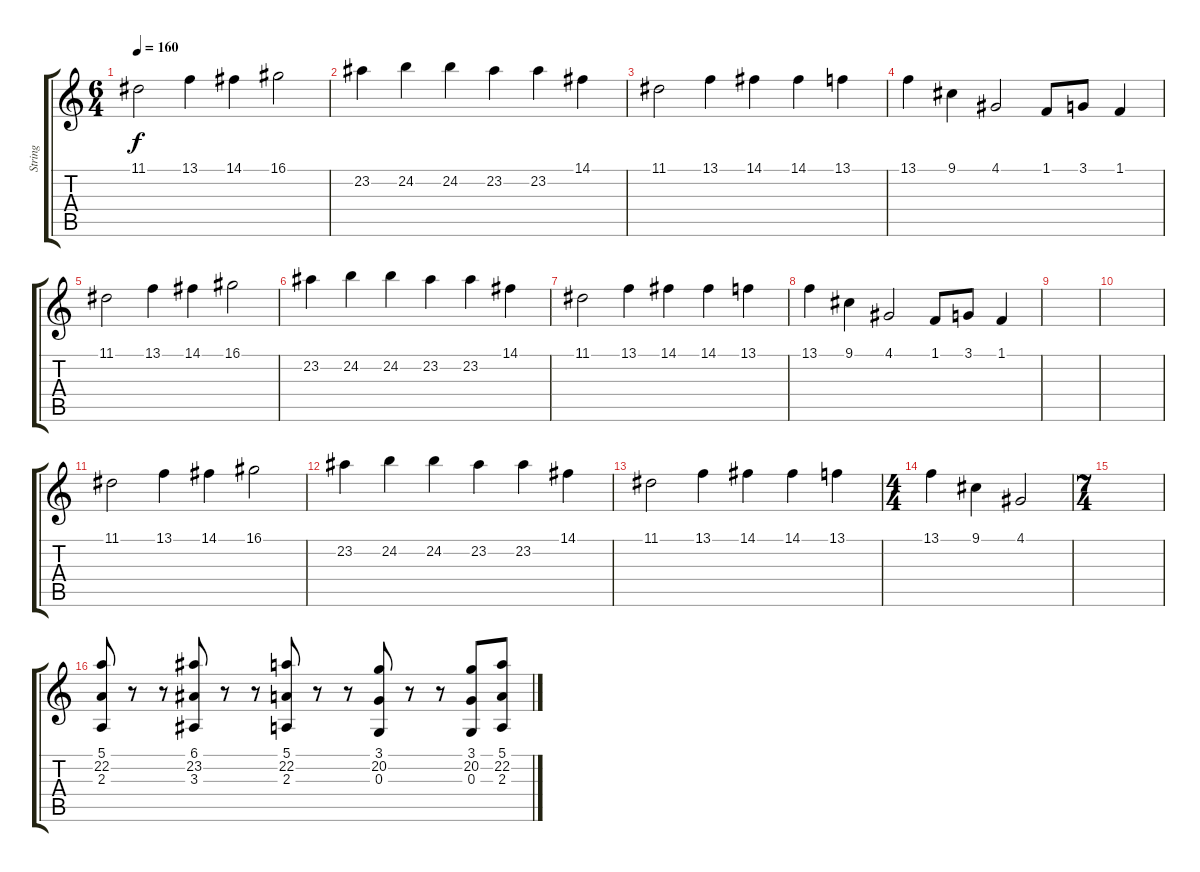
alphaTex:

\track ("String" "String") {instrument stringensemble1}
\staff {score tabs}
\tuning (E4 B3 G3 D3 A2 E2) {hide}
\ts (6 4)
\tempo 160
\clef g2
\ks c
11.1.2{dy f instrument stringensemble1} 13.1.4 14.1.4 16.1.2 |
23.2.4 24.2.4 24.2.4 23.2.4 23.2.4 14.1.4 |
11.1.2 13.1.4 14.1.4 14.1.4 13.1.4 |
13.1.4 9.1.4 4.1.2 1.1.8 3.1.8 1.1.4 |
11.1.2 13.1.4 14.1.4 16.1.2 |
23.2.4 24.2.4 24.2.4 23.2.4 23.2.4 14.1.4 |
11.1.2 13.1.4 14.1.4 14.1.4 13.1.4 |
13.1.4 9.1.4 4.1.2 1.1.8 3.1.8 1.1.4 |
|
|
11.1.2 13.1.4 14.1.4 16.1.2 |
23.2.4 24.2.4 24.2.4 23.2.4 23.2.4 14.1.4 |
11.1.2 13.1.4 14.1.4 14.1.4 13.1.4 |
\ts (4 4)
13.1.4 9.1.4 4.1.2 |
\ts (7 4)
|
(5.1 22.2 2.3).8 r.8 r.8 (6.1 23.2 3.3).8 r.8 r.8 (5.1 22.2 2.3).8 r.8 r.8 (3.1 20.2 0.3).8 r.8 r.8 (3.1 20.2 0.3).8 (5.1 22.2 2.3).8
